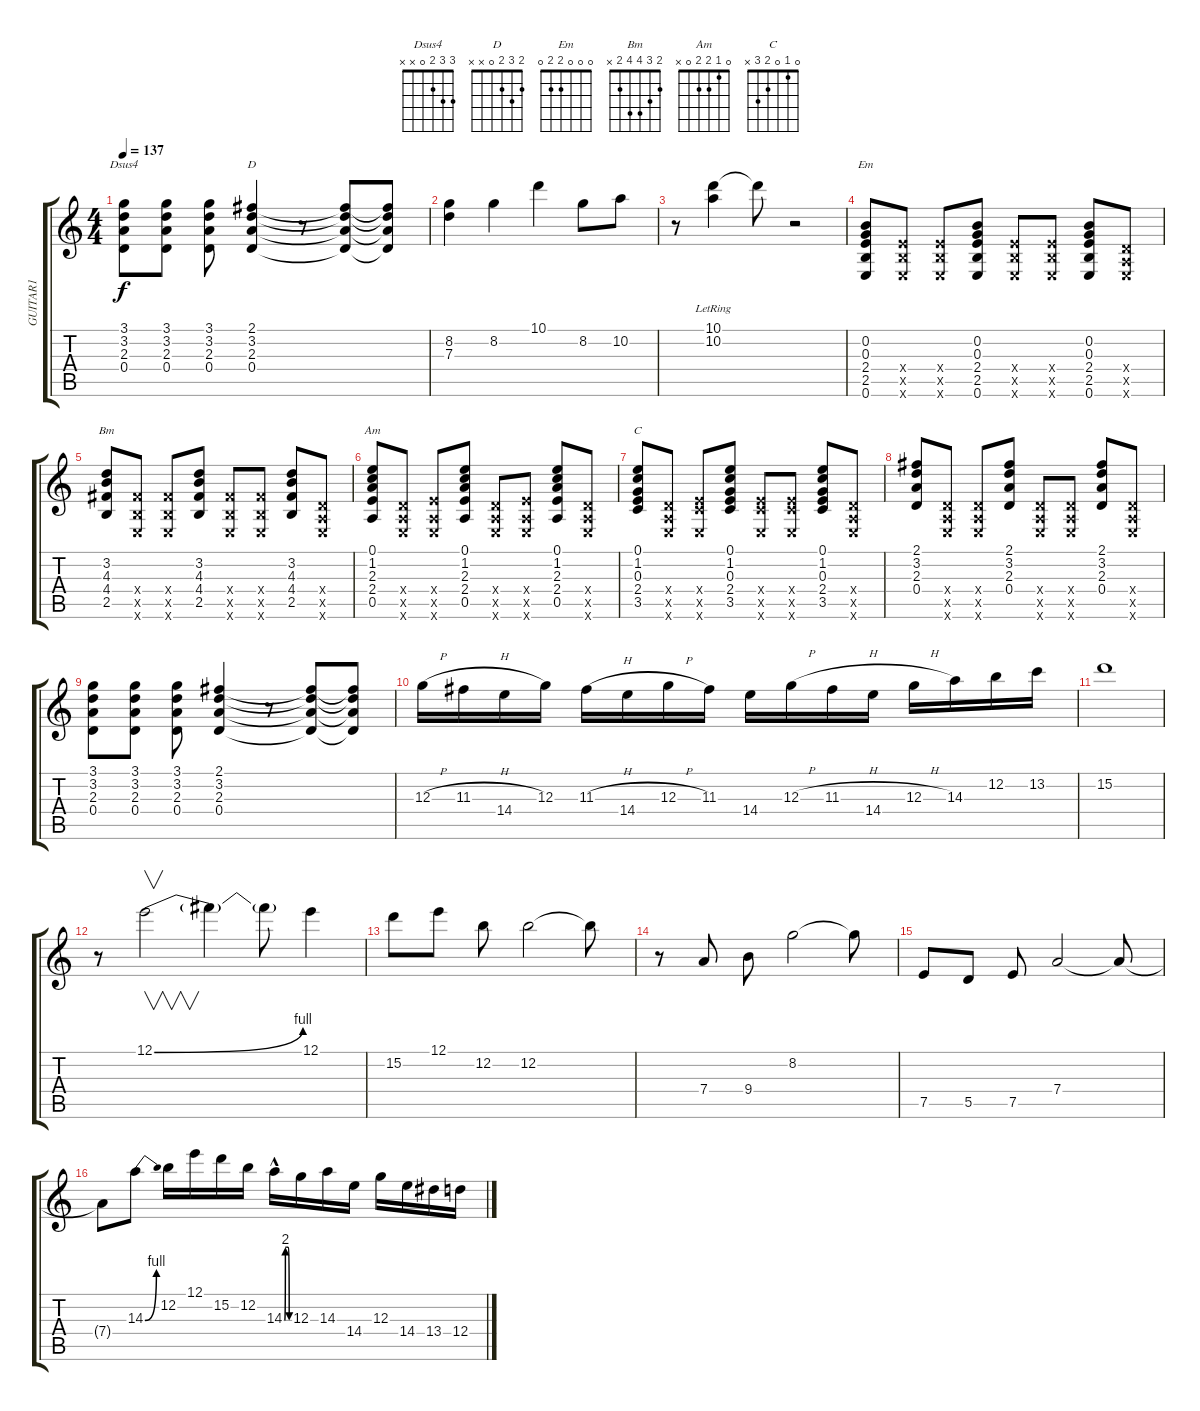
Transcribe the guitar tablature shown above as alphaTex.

\track ("GUITAR1" "GUITAR1") {instrument distortionguitar}
\staff {score tabs}
\tuning (E4 B3 G3 D3 A2 E2) {hide}
\chord ("Dsus4" 3 3 2 0 x x)
\chord ("D" 2 3 2 0 x x)
\chord ("Em" 0 0 0 2 2 0)
\chord ("Bm" 2 3 4 4 2 x)
\chord ("Am" 0 1 2 2 0 x)
\chord ("C" 0 1 0 2 3 x)
\ts (4 4)
\tempo 137
\clef g2
\ks c
(3.1 3.2 2.3 0.4).8{ch "Dsus4" dy f} (3.1 3.2 2.3 0.4).8 (3.1 3.2 2.3 0.4).8 (2.1 3.2 2.3 0.4).4{ch "D"} r.8 (2.1{t} 3.2{t} 2.3{t} 0.4{t}).8 (2.1{t} 3.2{t} 2.3{t} 0.4{t}).8 |
(8.2 7.3).4{volume 16} 8.2.4 10.1.4 8.2.8 10.2.8 |
r.8 (10.1 10.2{lr}).4 10.1{t}.8 r.2 |
(0.2 0.3 2.4 2.5 0.6).8{ch "Em" volume 9 balance 4} (2.4{x} 2.5{x} 0.6{x}).8 (2.4{x} 2.5{x} 0.6{x}).8 (0.2 0.3 2.4 2.5 0.6).8 (2.4{x} 2.5{x} 0.6{x}).8 (2.4{x} 2.5{x} 0.6{x}).8 (0.2 0.3 2.4 2.5 0.6).8 (0.4{x} 0.5{x} 0.6{x}).8 |
(3.2 4.3 4.4 2.5).8{ch "Bm"} (4.4{x} 2.5{x} 0.6{x}).8 (4.4{x} 2.5{x} 0.6{x}).8 (3.2 4.3 4.4 2.5).8 (4.4{x} 2.5{x} 0.6{x}).8 (4.4{x} 2.5{x} 0.6{x}).8 (3.2 4.3 4.4 2.5).8 (0.4{x} 0.5{x} 0.6{x}).8 |
(0.1 1.2 2.3 2.4 0.5).8{ch "Am" volume 9 balance 5} (0.4{x} 0.5{x} 0.6{x}).8 (2.4{x} 0.5{x} 0.6{x}).8 (0.1 1.2 2.3 2.4 0.5).8 (0.4{x} 0.5{x} 0.6{x}).8 (2.4{x} 0.5{x} 0.6{x}).8 (0.1 1.2 2.3 2.4 0.5).8 (0.4{x} 0.5{x} 0.6{x}).8 |
(0.1 1.2 0.3 2.4 3.5).8{ch "C"} (0.4{x} 0.5{x} 0.6{x}).8 (2.4{x} 3.5{x} 0.6{x}).8 (0.1 1.2 0.3 2.4 3.5).8 (2.4{x} 3.5{x} 0.6{x}).8 (2.4{x} 3.5{x} 0.6{x}).8 (0.1 1.2 0.3 2.4 3.5).8 (0.4{x} 0.5{x} 0.6{x}).8 |
(2.1 3.2 2.3 0.4).8 (0.4{x} 0.5{x} 0.6{x}).8 (0.4{x} 0.5{x} 0.6{x}).8 (2.1 3.2 2.3 0.4).8 (0.4{x} 0.5{x} 0.6{x}).8 (0.4{x} 0.5{x} 0.6{x}).8 (2.1 3.2 2.3 0.4).8 (0.4{x} 0.5{x} 0.6{x}).8 |
(3.1 3.2 2.3 0.4).8 (3.1 3.2 2.3 0.4).8 (3.1 3.2 2.3 0.4).8 (2.1 3.2 2.3 0.4).4 r.8 (2.1{t} 3.2{t} 2.3{t} 0.4{t}).8 (2.1{t} 3.2{t} 2.3{t} 0.4{t}).8 |
12.3{h}.16{volume 16} 11.3{h}.16 14.4.16 12.3.16 11.3{h}.16 14.4.16 12.3{h}.16 11.3.16 14.4.16 12.3{h}.16 11.3{h}.16 14.4.16 12.3{h}.16 14.3.16 12.2.16 13.2.16 |
15.2.1 |
r.8 12.1{be (bend 0 0 60 4)}.2{v} 12.1{t}.4 12.1{t}.8 12.1.4 |
15.2.8 12.1.8 12.2.8 12.2.2 12.2{t}.8 |
r.8 7.4.8 9.4.8 8.2.2 8.2{t}.8 |
7.5.8 5.5.8 7.5.8 7.4.2 7.4{t}.8 |
7.4{t}.8 14.3{be (bend 0 0 60 4)}.8 12.2.16 12.1.16 15.2.16 12.2.16 14.3{be (custom 0 0 6 0 15 8 24 8 26 8 45 8 60 0) hac}.16 12.3.16 14.3.16 14.4.16 12.3.16 14.4.16 13.4.16 12.4.16
